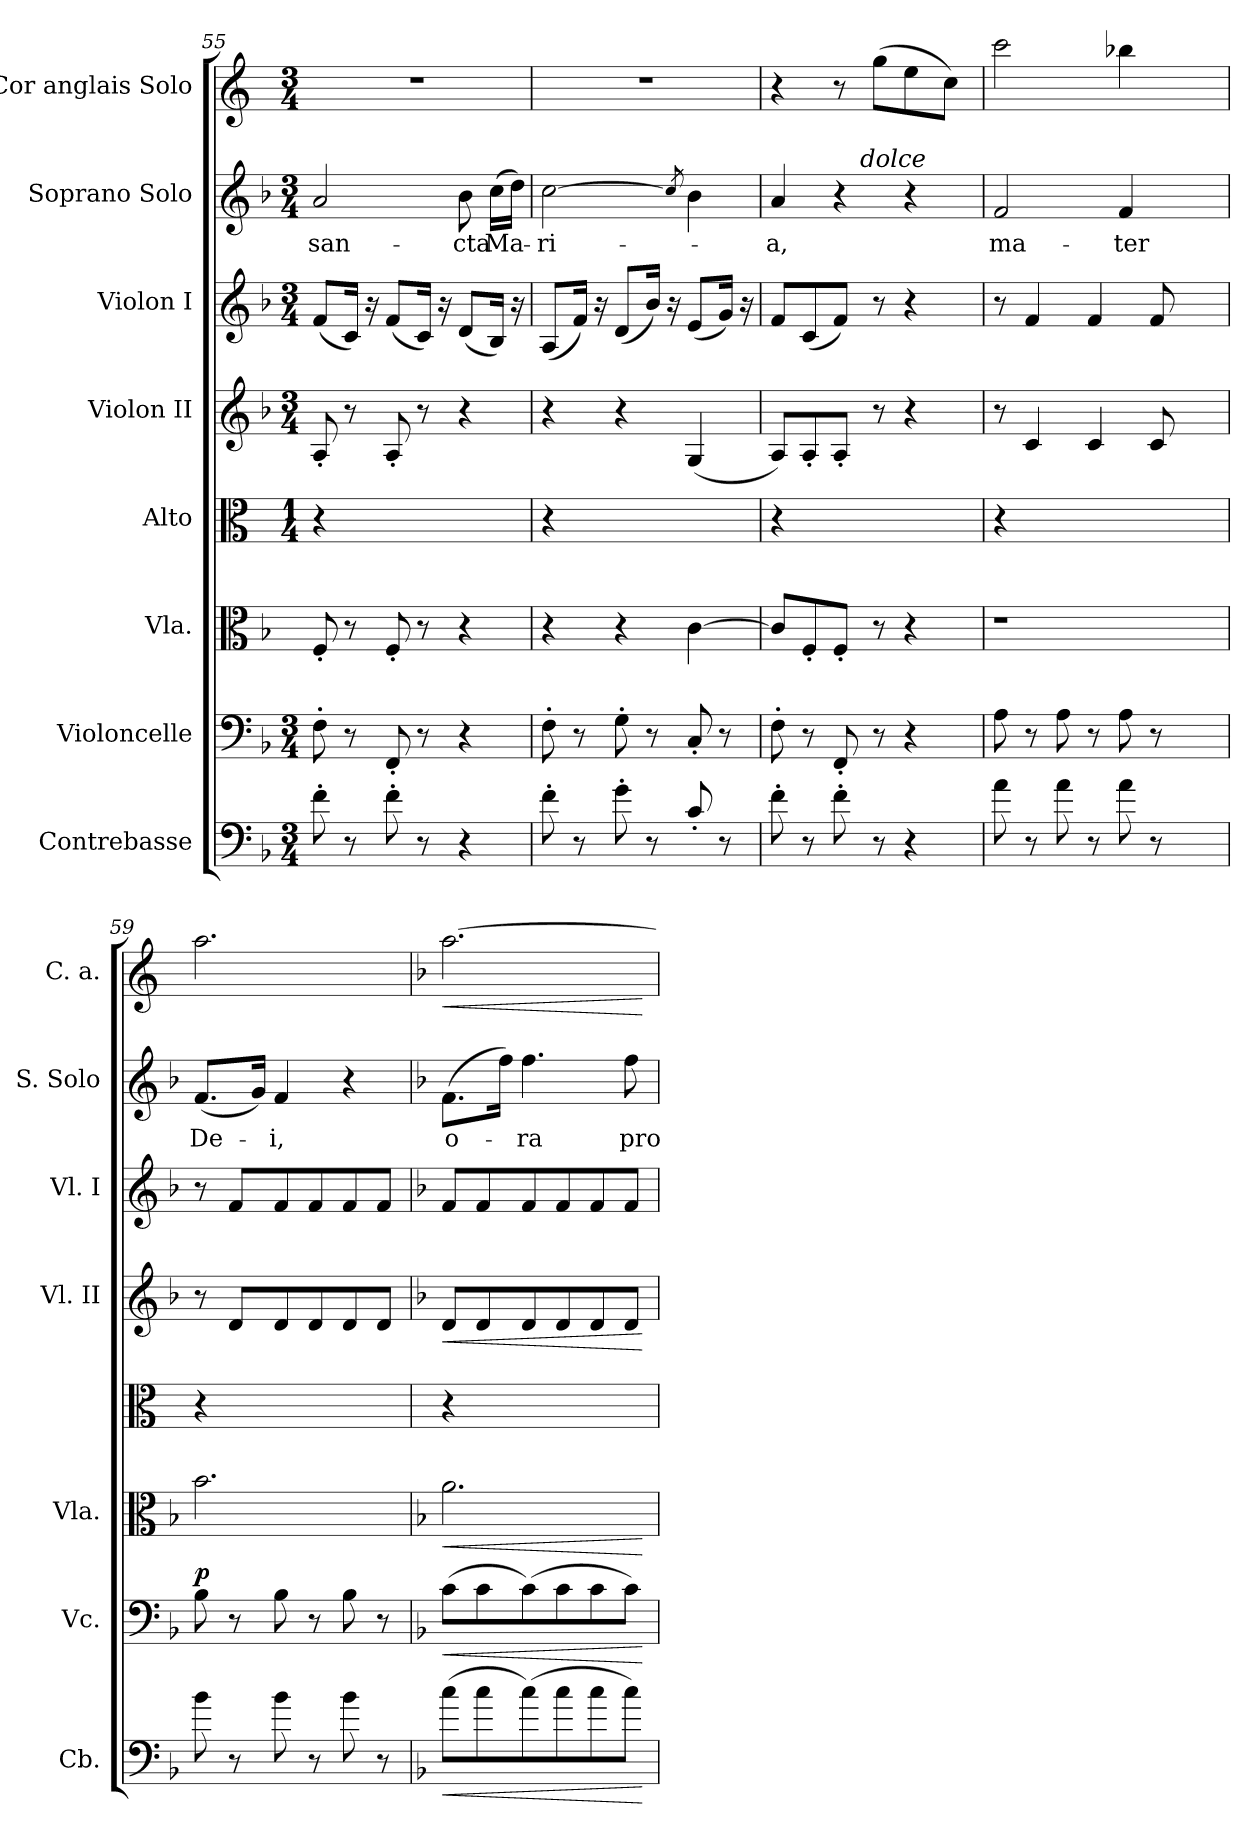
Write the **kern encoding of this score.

**kern	**dynam	**kern	**dynam	**kern	**dynam	**kern	**kern	**dynam	**kern	**kern	**text	**kern	**dynam
*part8	*part8	*part7	*part7	*part6	*part6	*part5	*part4	*part4	*part3	*part2	*part2	*part1	*part1
*staff8	*staff8	*staff7	*staff7	*staff6	*staff6	*staff5	*staff4	*staff4	*staff3	*staff2	*staff2	*staff1	*staff1
*I"Contrebasse	*	*I"Violoncelle	*	*I"Vla.	*	*I"Alto	*I"Violon II	*	*I"Violon I	*I"Soprano Solo	*	*I"Cor anglais Solo	*
*I'Cb.	*	*I'Vc.	*	*I'Vla.	*	*	*I'Vl. II	*	*I'Vl. I	*I'S. Solo	*	*I'C. a.	*
*clefF4	*	*clefF4	*	*clefC3	*	*clefC3	*clefG2	*	*clefG2	*clefG2	*	*clefG2	*
*ITrd7c12	*	*	*	*	*	*ITrd-3c-5	*	*	*	*	*	*ITrd-3c-5	*
*k[b-]	*	*k[b-]	*	*k[b-]	*	*k[b-]	*k[b-]	*	*k[b-]	*k[b-]	*	*k[b-]	*
*F:	*	*F:	*	*F:	*	*F:	*F:	*	*F:	*F:	*	*F:	*
*M3/4	*	*M3/4	*	*	*	*M1/4	*M3/4	*	*M3/4	*M3/4	*	*M3/4	*
=55	=55	=55	=55	=55	=55	=55	=55	=55	=55	=55	=55	=55	=55
!	!	!	!	!	!	!	!	!	!	!	!LO:LY:b	!LO:N:vis=1	!
8F'>\	.	8F'>\	.	8F'</	.	4r	8A'</	.	(<8f/L	2a/	san-	2.r	.
8r	.	8r	.	8r	.	.	8r	.	16c/Jk)	.	.	.	.
.	.	.	.	.	.	.	.	.	16ra	.	.	.	.
8F'>\	.	8FF'</	.	8F'</	.	2ryy	8A'</	.	(<8f/L	.	.	.	.
8r	.	8r	.	8r	.	.	8r	.	16c/Jk)	.	.	.	.
.	.	.	.	.	.	.	.	.	16ra	.	.	.	.
!	!	!	!	!	!	!	!	!	!	!	!LO:LY:b	!	!
4r	.	4r	.	4r	.	.	4r	.	(<8d/L	8b-\	-cta	.	.
!	!	!	!	!	!	!	!	!	!	!	!LO:LY:b	!	!
.	.	.	.	.	.	.	.	.	16B-/Jk)	(>16cc\LL	Ma-	.	.
.	.	.	.	.	.	.	.	.	16ra	16dd\JJ)	.	.	.
=56	=56	=56	=56	=56	=56	=56	=56	=56	=56	=56	=56	=56	=56
!	!	!	!	!	!	!	!	!	!	!	!LO:LY:b	!LO:N:vis=1	!
8F'>\	.	8F'>\	.	4r	.	4r	4r	.	(<8A/L	[>2cc\	-ri-	2.r	.
8r	.	8r	.	.	.	.	.	.	16f/Jk)	.	.	.	.
.	.	.	.	.	.	.	.	.	16ra	.	.	.	.
8G'>\	.	8G'>\	.	4r	.	2ryy	4r	.	(<8d/L	.	.	.	.
8r	.	8r	.	.	.	.	.	.	16b-/Jk)	.	.	.	.
.	.	.	.	.	.	.	.	.	16ra	.	.	.	.
.	.	.	.	.	.	.	.	.	.	8qcc/]	.	.	.
8C'</	.	8C'</	.	[>4c\	.	.	(<4G/	.	(<8e/L	4b-\	.	.	.
8r	.	8r	.	.	.	.	.	.	16g/Jk)	.	.	.	.
.	.	.	.	.	.	.	.	.	16ra	.	.	.	.
=57	=57	=57	=57	=57	=57	=57	=57	=57	=57	=57	=57	=57	=57
!	!	!	!	!	!	!	!	!	!	!	!LO:LY:b	!	!
*	*	*	*	*	*	*	*	*	*	*^	*	*	*
8F'>\	.	8F'>\	.	8c/L]	.	4r	8A/L)	.	8f/L	4a/	4ryy	-a,	4r	.
8r	.	8r	.	8F'</	.	.	8A'</	.	(>8c/	.	.	.	.	.
8F'>\	.	8FF'</	.	8F'</J	.	2ryy	8A'</J	.	8f/J)	4r	16.ryy	.	8r	.
!	!	!	!	!	!	!	!	!	!	!	!LO:TX:a:i:t=dolce	!	!	!
.	.	.	.	.	.	.	.	.	.	.	4ryy	.	.	.
8r	.	8r	.	8r	.	.	8r	.	8r	.	.	.	(>8ccc\L	.
4r	.	4r	.	4r	.	.	4r	.	4r	4r	.	.	8aa\	.
.	.	.	.	.	.	.	.	.	.	.	8ryy	.	.	.
.	.	.	.	.	.	.	.	.	.	.	.	.	8ff\J)	.
.	.	.	.	.	.	.	.	.	.	.	32ryy	.	.	.
=58	=58	=58	=58	=58	=58	=58	=58	=58	=58	=58	=58	=58	=58	=58
!	!	!	!	!LO:N:vis=1	!	!	!	!	!	!	!	!LO:LY:b	!	!
*	*	*	*	*	*	*	*	*	*	*v	*v	*	*	*
8A\	.	8A\	.	1r	.	4r	8r	.	8r	2f/	ma-	2fff\	.
8r	.	8r	.	.	.	.	4c/	.	4f/	.	.	.	.
8A\	.	8A\	.	.	.	2.ryy	.	.	.	.	.	.	.
8r	.	8r	.	.	.	.	4c/	.	4f/	.	.	.	.
!	!	!	!	!	!	!	!	!	!	!	!LO:LY:b	!	!
8A\	.	8A\	.	.	.	.	.	.	.	4f/	-ter	4eee-X\	.
8r	.	8r	.	.	.	.	8c/	.	8f/	.	.	.	.
4ryy	.	4ryy	.	.	.	.	4ryy	.	4ryy	4ryy	.	4ryy	.
!!LO:LB:g=z
=59	=59	=59	=59	=59	=59	=59	=59	=59	=59	=59	=59	=59	=59
!	!	!	!LO:DY:a	!	!	!	!	!	!	!	!LO:LY:b	!	!
8B-\	.	8B-\	p	2.b-\	.	4r	8r	.	8r	(<8.f/L	De-	2.ddd\	.
8r	.	8r	.	.	.	.	8d/L	.	8f/L	.	.	.	.
.	.	.	.	.	.	.	.	.	.	16g/Jk)	.	.	.
!	!	!	!	!	!	!	!	!	!	!	!LO:LY:b	!	!
8B-\	.	8B-\	.	.	.	2ryy	8d/	.	8f/	4f/	-i,	.	.
8r	.	8r	.	.	.	.	8d/	.	8f/	.	.	.	.
8B-\	.	8B-\	.	.	.	.	8d/	.	8f/	4r	.	.	.
8r	.	8r	.	.	.	.	8d/J	.	8f/J	.	.	.	.
=60	=60	=60	=60	=60	=60	=60	=60	=60	=60	=60	=60	=60	=60
*	*	*	*	*	*	*	*	*	*	*	*	*k[b-e-]	*
*	*	*	*	*	*	*	*	*	*	*	*	*B-:	*
!	!LO:HP:b	!	!LO:HP:b	!	!LO:HP:b	!	!	!LO:HP:b	!	!	!LO:LY:b	!	!LO:HP:b
(>8c\L	<	(>8c\L	<	2.a\	<	4r	8d/L	<	8f/L	(>8.f\L	o-	[>2.ddd\	<
8c\	.	8c\	.	.	.	.	8d/	.	8f/	.	.	.	.
.	.	.	.	.	.	.	.	.	.	16ff\Jk)	.	.	.
!	!	!	!	!	!	!	!	!	!	!	!LO:LY:b	!	!
(>8c\)	.	(>8c\)	.	.	.	2ryy	8d/	.	8f/	4.ff\	-ra	.	.
8c\	.	8c\	.	.	.	.	8d/	.	8f/	.	.	.	.
8c\	.	8c\	.	.	.	.	8d/	.	8f/	.	.	.	.
!	!	!	!	!	!	!	!	!	!	!	!LO:LY:b	!	!
8c\J)	.	8c\J)	.	.	.	.	8d/J	.	8f/J	8ff\	pro	.	.
.	[	.	[	.	[	.	.	[	.	.	.	.	[
=	=	=	=	=	=	=	=	=	=	=	=	=	=
*-	*-	*-	*-	*-	*-	*-	*-	*-	*-	*-	*-	*-	*-
